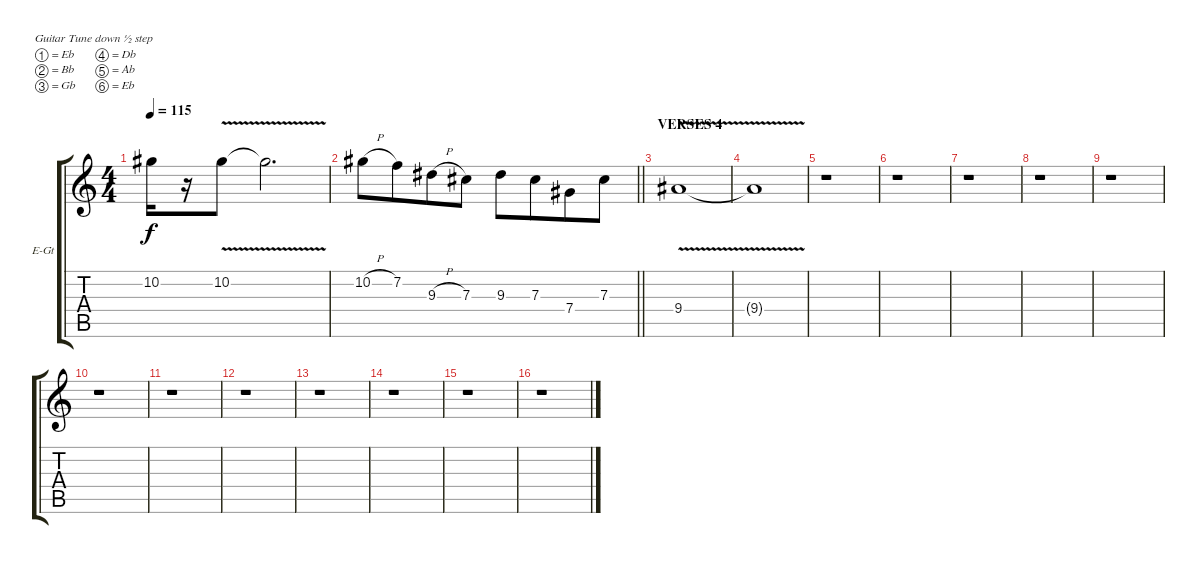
\bracketExtendMode groupsimilarinstruments
\firstSystemTrackNameOrientation horizontal
\otherSystemsTrackNameOrientation horizontal
\track ("Gtr - Solo" "E-Gt") {instrument overdrivenguitar}
\staff {score tabs}
\tuning (Eb4 Bb3 Gb3 Db3 Ab2 Eb2)
\voice
\ts (4 4)
\tempo 115
\clef g2
\ks aminor
10.2.16{dy f} r.16 10.2{v}.8 10.2{v t}.2{d} |
\barLineRight lightlight
10.2{h}.8 7.2.8{beam merge} 9.3{h}.8 7.3.8 9.3.8 7.3.8{beam merge} 7.4.8 7.3.8 |
\section ("" "VERSES 4")
9.4{v}.1 |
9.4{v t}.1 |
r.1 |
r.1 |
r.1 |
r.1 |
r.1 |
r.1 |
r.1 |
r.1 |
r.1 |
r.1 |
r.1 |
r.1
\voice
\clef g2
\ottava regular
\simile none
\ks aminor
|
\barLineRight lightlight
|
|
|
r.1{dy mf} |
r.1 |
r.1 |
r.1 |
r.1 |
r.1 |
r.1 |
r.1 |
r.1 |
r.1 |
r.1 |
r.1
